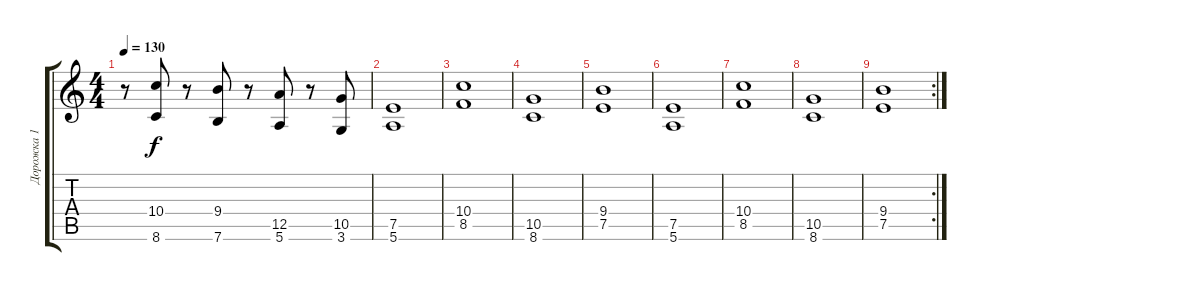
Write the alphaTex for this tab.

\track ("Дорожка 1" "Дорожка 1") {instrument distortionguitar}
\staff {score tabs}
\tuning (E4 B3 G3 D3 A2 E2) {hide}
\ts (4 4)
\tempo 130
\clef g2
\ks c
r.8{dy f} (10.4 8.6).8 r.8 (9.4 7.6).8 r.8 (12.5 5.6).8 r.8 (10.5 3.6).8 |
(7.5 5.6).1 |
(10.4 8.5).1 |
(10.5 8.6).1 |
(9.4 7.5).1 |
(7.5 5.6).1 |
(10.4 8.5).1 |
(10.5 8.6).1 |
\rc 2
(9.4 7.5).1
